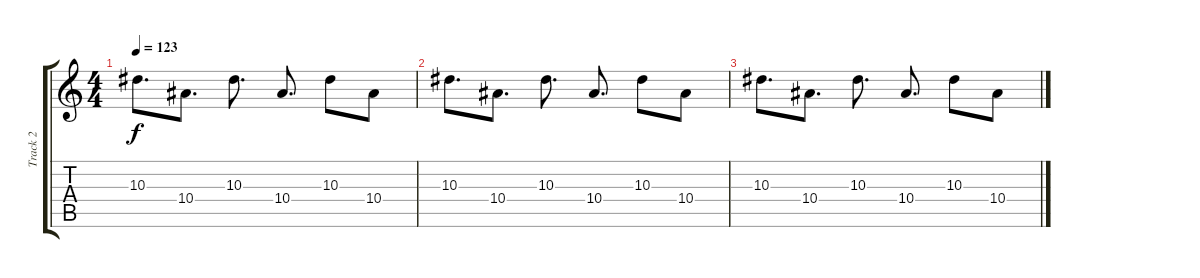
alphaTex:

\track ("Track 2" "Track 2") {instrument electricguitarclean}
\staff {score tabs}
\tuning (D4 A3 F3 C3 G2 C2) {hide}
\ts (4 4)
\tempo 123
\clef g2
\ks c
10.3.8{d dy f} 10.4.8{d} 10.3.8{d} 10.4.8{d} 10.3.8 10.4.8 |
10.3.8{d} 10.4.8{d} 10.3.8{d} 10.4.8{d} 10.3.8 10.4.8 |
10.3.8{d} 10.4.8{d} 10.3.8{d} 10.4.8{d} 10.3.8 10.4.8
